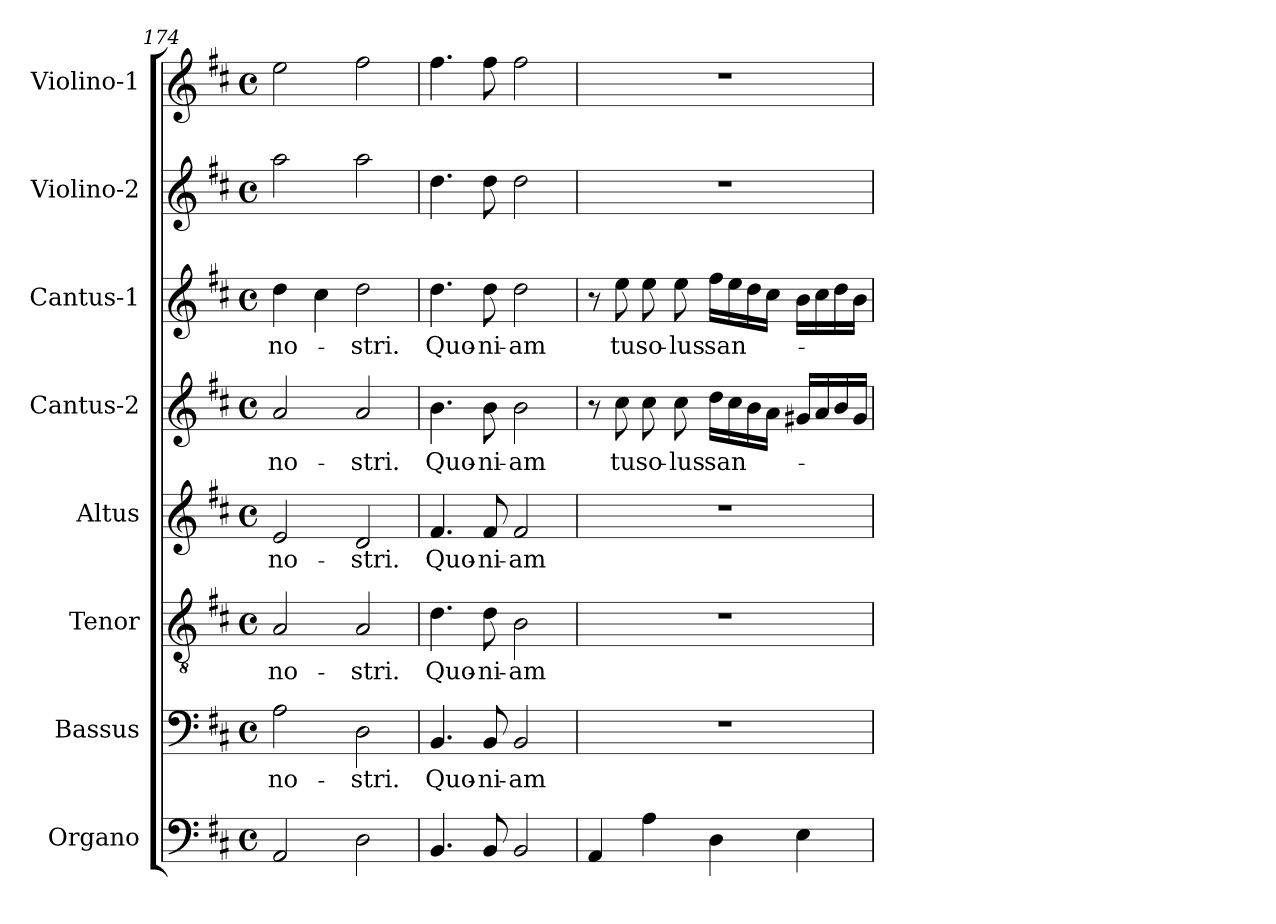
**kern	**kern	**text	**kern	**text	**kern	**text	**kern	**text	**kern	**text	**kern	**kern
*part8	*part7	*part7	*part6	*part6	*part5	*part5	*part4	*part4	*part3	*part3	*part2	*part1
*staff8	*staff7	*staff7	*staff6	*staff6	*staff5	*staff5	*staff4	*staff4	*staff3	*staff3	*staff2	*staff1
*I"Organo	*I"Bassus	*	*I"Tenor	*	*I"Altus	*	*I"Cantus-2	*	*I"Cantus-1	*	*I"Violino-2	*I"Violino-1
*I'Og	*I'B	*	*I'T	*	*I'A	*	*I'C2	*	*I'C1	*	*I'V2	*I'V1
*clefF4	*clefF4	*	*clefGv2	*	*clefG2	*	*clefG2	*	*clefG2	*	*clefG2	*clefG2
*k[f#c#]	*k[f#c#]	*	*k[f#c#]	*	*k[f#c#]	*	*k[f#c#]	*	*k[f#c#]	*	*k[f#c#]	*k[f#c#]
*D:	*D:	*	*D:	*	*D:	*	*D:	*	*D:	*	*D:	*D:
*M4/4	*M4/4	*	*M4/4	*	*M4/4	*	*M4/4	*	*M4/4	*	*M4/4	*M4/4
*met(c)	*met(c)	*	*met(c)	*	*met(c)	*	*met(c)	*	*met(c)	*	*met(c)	*met(c)
=174	=174	=174	=174	=174	=174	=174	=174	=174	=174	=174	=174	=174
!	!	!LO:LY:b	!	!	!	!	!	!	!	!	!	!
!	!	!	!	!LO:LY:b	!	!	!	!	!	!	!	!
!	!	!	!	!	!	!LO:LY:b	!	!	!	!	!	!
!	!	!	!	!	!	!	!	!LO:LY:b	!	!	!	!
!	!	!	!	!	!	!	!	!	!	!LO:LY:b	!	!
2AA/	2A\	no-	2A/	no-	2e/	no-	2a/	no-	4dd\	no-	2aa\	2ee\
.	.	.	.	.	.	.	.	.	4cc#\	.	.	.
!	!	!LO:LY:b	!	!	!	!	!	!	!	!	!	!
!	!	!	!	!LO:LY:b	!	!	!	!	!	!	!	!
!	!	!	!	!	!	!LO:LY:b	!	!	!	!	!	!
!	!	!	!	!	!	!	!	!LO:LY:b	!	!	!	!
!	!	!	!	!	!	!	!	!	!	!LO:LY:b	!	!
2D\	2D\	-stri.	2A/	-stri.	2d/	-stri.	2a/	-stri.	2dd\	-stri.	2aa\	2ff#\
!!LO:PB:g=z
=175	=175	=175	=175	=175	=175	=175	=175	=175	=175	=175	=175	=175
!	!	!LO:LY:b	!	!	!	!	!	!	!	!	!	!
!	!	!	!	!LO:LY:b	!	!	!	!	!	!	!	!
!	!	!	!	!	!	!LO:LY:b	!	!	!	!	!	!
!	!	!	!	!	!	!	!	!LO:LY:b	!	!	!	!
!	!	!	!	!	!	!	!	!	!	!LO:LY:b	!	!
4.BB/	4.BB/	Quo-	4.d\	Quo-	4.f#/	Quo-	4.b\	Quo-	4.dd\	Quo-	4.dd\	4.ff#\
!	!	!LO:LY:b	!	!	!	!	!	!	!	!	!	!
!	!	!	!	!LO:LY:b	!	!	!	!	!	!	!	!
!	!	!	!	!	!	!LO:LY:b	!	!	!	!	!	!
!	!	!	!	!	!	!	!	!LO:LY:b	!	!	!	!
!	!	!	!	!	!	!	!	!	!	!LO:LY:b	!	!
8BB/	8BB/	-ni-	8d\	-ni-	8f#/	-ni-	8b\	-ni-	8dd\	-ni-	8dd\	8ff#\
!	!	!LO:LY:b	!	!	!	!	!	!	!	!	!	!
!	!	!	!	!LO:LY:b	!	!	!	!	!	!	!	!
!	!	!	!	!	!	!LO:LY:b	!	!	!	!	!	!
!	!	!	!	!	!	!	!	!LO:LY:b	!	!	!	!
!	!	!	!	!	!	!	!	!	!	!LO:LY:b	!	!
2BB/	2BB/	-am	2B\	-am	2f#/	-am	2b\	-am	2dd\	-am	2dd\	2ff#\
=176	=176	=176	=176	=176	=176	=176	=176	=176	=176	=176	=176	=176
4AA/	1r	.	1r	.	1r	.	8r	.	8r	.	1r	1r
!	!	!	!	!	!	!	!	!LO:LY:b	!	!	!	!
!	!	!	!	!	!	!	!	!	!	!LO:LY:b	!	!
.	.	.	.	.	.	.	8cc#\	tu	8ee\	tu	.	.
!	!	!	!	!	!	!	!	!LO:LY:b	!	!	!	!
!	!	!	!	!	!	!	!	!	!	!LO:LY:b	!	!
4A\	.	.	.	.	.	.	8cc#\	so-	8ee\	so-	.	.
!	!	!	!	!	!	!	!	!LO:LY:b	!	!	!	!
!	!	!	!	!	!	!	!	!	!	!LO:LY:b	!	!
.	.	.	.	.	.	.	8cc#\	-lus	8ee\	-lus	.	.
!	!	!	!	!	!	!	!	!LO:LY:b	!	!	!	!
!	!	!	!	!	!	!	!	!	!	!LO:LY:b	!	!
4D\	.	.	.	.	.	.	16dd\LL	san-	16ff#\LL	san-	.	.
.	.	.	.	.	.	.	16cc#\	.	16ee\	.	.	.
.	.	.	.	.	.	.	16b\	.	16dd\	.	.	.
.	.	.	.	.	.	.	16a\JJ	.	16cc#\JJ	.	.	.
4E\	.	.	.	.	.	.	16g#X/LL	.	16b\LL	.	.	.
.	.	.	.	.	.	.	16a/	.	16cc#\	.	.	.
.	.	.	.	.	.	.	16b/	.	16dd\	.	.	.
.	.	.	.	.	.	.	16g#/JJ	.	16b\JJ	.	.	.
=	=	=	=	=	=	=	=	=	=	=	=	=
*-	*-	*-	*-	*-	*-	*-	*-	*-	*-	*-	*-	*-
